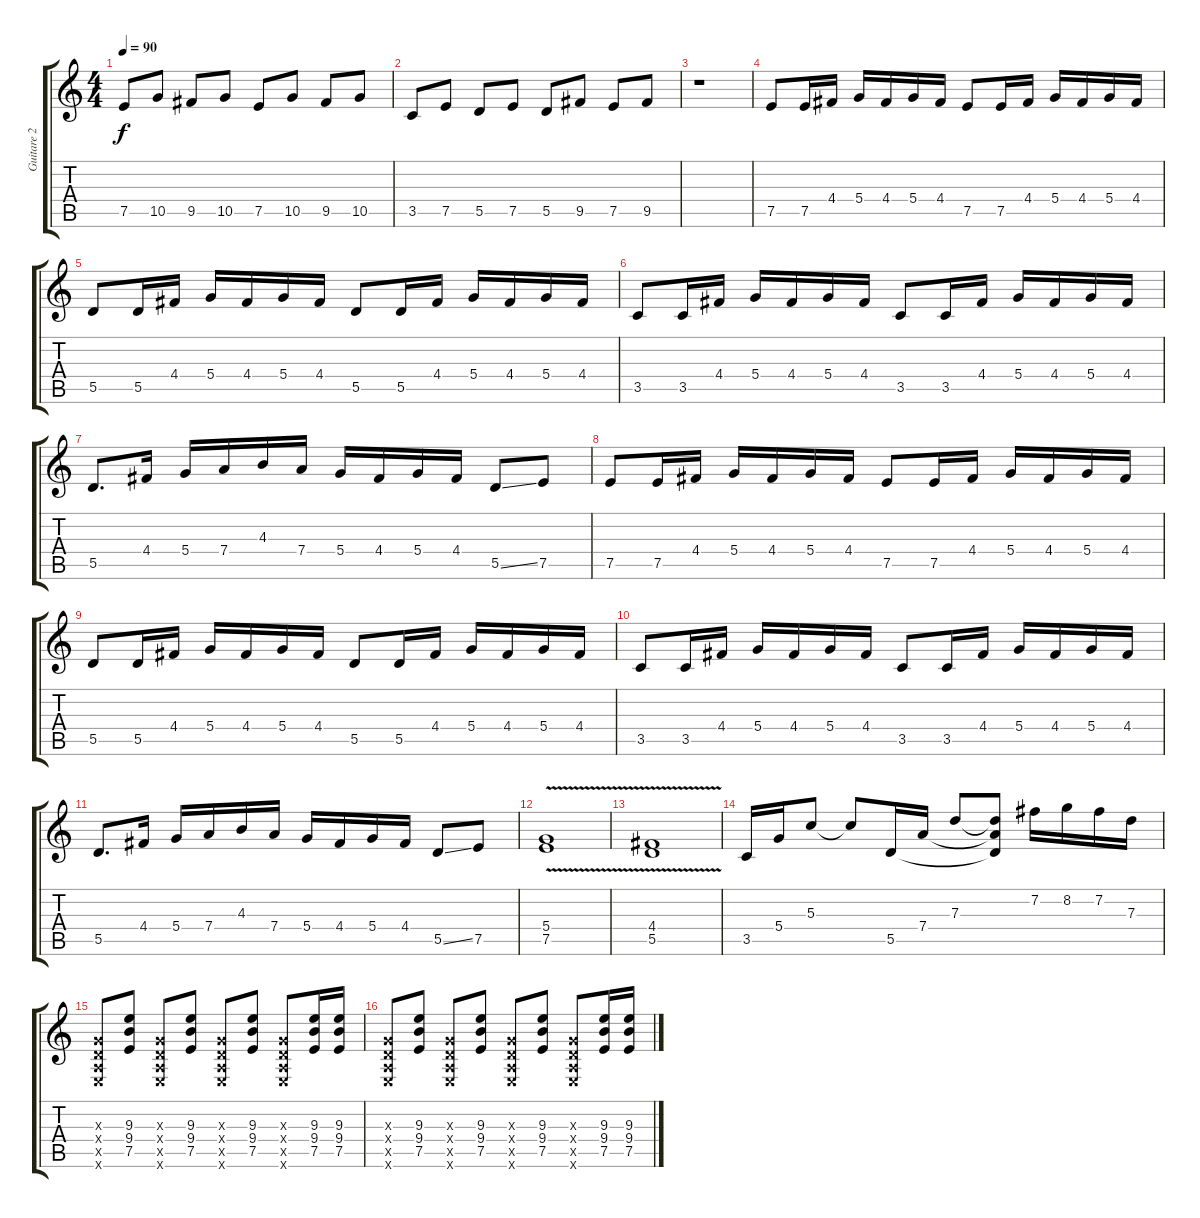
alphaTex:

\track ("Guitare 2" "Guitare 2") {instrument acousticguitarsteel}
\staff {score tabs}
\tuning (E4 B3 G3 D3 A2 E2) {hide}
\ts (4 4)
\tempo 90
\clef g2
\ks c
7.5.8{dy f} 10.5.8 9.5.8 10.5.8 7.5.8 10.5.8 9.5.8 10.5.8 |
3.5.8 7.5.8 5.5.8 7.5.8 5.5.8 9.5.8 7.5.8 9.5.8 |
r.1 |
7.5.8 7.5.16 4.4.16 5.4.16 4.4.16 5.4.16 4.4.16 7.5.8 7.5.16 4.4.16 5.4.16 4.4.16 5.4.16 4.4.16 |
5.5.8 5.5.16 4.4.16 5.4.16 4.4.16 5.4.16 4.4.16 5.5.8 5.5.16 4.4.16 5.4.16 4.4.16 5.4.16 4.4.16 |
3.5.8 3.5.16 4.4.16 5.4.16 4.4.16 5.4.16 4.4.16 3.5.8 3.5.16 4.4.16 5.4.16 4.4.16 5.4.16 4.4.16 |
5.5.8{d} 4.4.16 5.4.16 7.4.16 4.3.16 7.4.16 5.4.16 4.4.16 5.4.16 4.4.16 5.5{ss}.8 7.5.8 |
7.5.8 7.5.16 4.4.16 5.4.16 4.4.16 5.4.16 4.4.16 7.5.8 7.5.16 4.4.16 5.4.16 4.4.16 5.4.16 4.4.16 |
5.5.8 5.5.16 4.4.16 5.4.16 4.4.16 5.4.16 4.4.16 5.5.8 5.5.16 4.4.16 5.4.16 4.4.16 5.4.16 4.4.16 |
3.5.8 3.5.16 4.4.16 5.4.16 4.4.16 5.4.16 4.4.16 3.5.8 3.5.16 4.4.16 5.4.16 4.4.16 5.4.16 4.4.16 |
5.5.8{d} 4.4.16 5.4.16 7.4.16 4.3.16 7.4.16 5.4.16 4.4.16 5.4.16 4.4.16 5.5{ss}.8 7.5.8 |
(5.4 7.5{v}).1 |
(4.4 5.5{v}).1 |
3.5.16 5.4.16 5.3.8 5.3{t}.8 5.5.16 7.4.16 7.3.8 (7.3{t} 7.4{t} 5.5{t}).8 7.2.16 8.2.16 7.2.16 7.3.16 |
(0.3{x} 0.4{x} 0.5{x} 0.6{x}).8 (9.3 9.4 7.5).8 (0.3{x} 0.4{x} 0.5{x} 0.6{x}).8 (9.3 9.4 7.5).8 (0.3{x} 0.4{x} 0.5{x} 0.6{x}).8 (9.3 9.4 7.5).8 (0.3{x} 0.4{x} 0.5{x} 0.6{x}).8 (9.3 9.4 7.5).16 (9.3 9.4 7.5).16 |
(0.3{x} 0.4{x} 0.5{x} 0.6{x}).8 (9.3 9.4 7.5).8 (0.3{x} 0.4{x} 0.5{x} 0.6{x}).8 (9.3 9.4 7.5).8 (0.3{x} 0.4{x} 0.5{x} 0.6{x}).8 (9.3 9.4 7.5).8 (0.3{x} 0.4{x} 0.5{x} 0.6{x}).8 (9.3 9.4 7.5).16 (9.3 9.4 7.5).16
